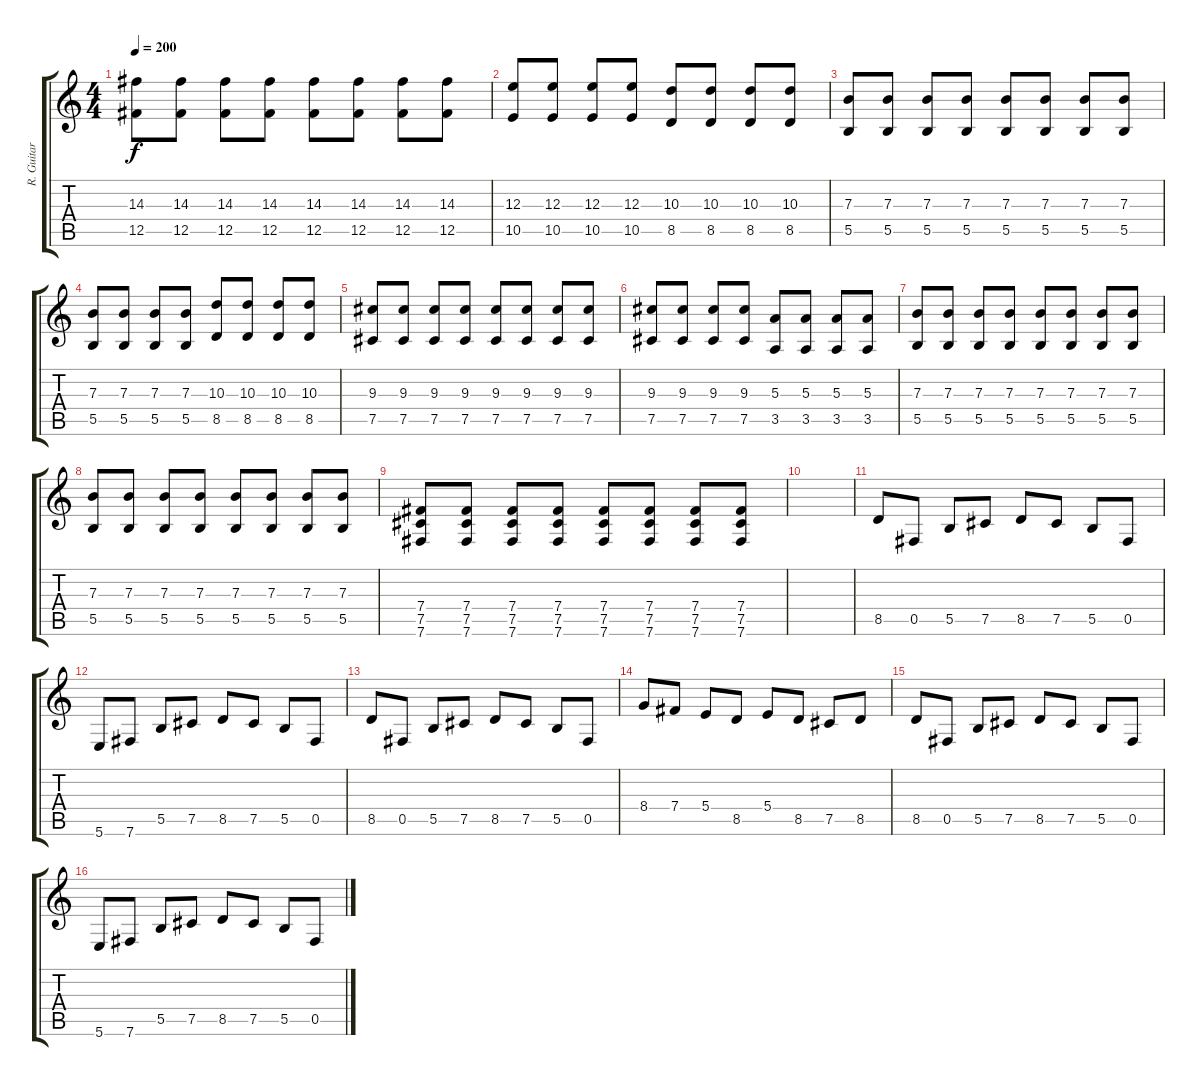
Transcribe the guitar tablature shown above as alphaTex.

\track ("R. Guitar" "R. Guitar") {instrument distortionguitar}
\staff {score tabs}
\tuning (Db4 Ab3 E3 B2 Gb2 B1) {hide}
\ts (4 4)
\tempo 200
\clef g2
\ks c
(14.3 12.5).8{dy f} (14.3 12.5).8 (14.3 12.5).8 (14.3 12.5).8 (14.3 12.5).8 (14.3 12.5).8 (14.3 12.5).8 (14.3 12.5).8 |
(12.3 10.5).8 (12.3 10.5).8 (12.3 10.5).8 (12.3 10.5).8 (10.3 8.5).8 (10.3 8.5).8 (10.3 8.5).8 (10.3 8.5).8 |
(7.3 5.5).8 (7.3 5.5).8 (7.3 5.5).8 (7.3 5.5).8 (7.3 5.5).8 (7.3 5.5).8 (7.3 5.5).8 (7.3 5.5).8 |
(7.3 5.5).8 (7.3 5.5).8 (7.3 5.5).8 (7.3 5.5).8 (10.3 8.5).8 (10.3 8.5).8 (10.3 8.5).8 (10.3 8.5).8 |
(9.3 7.5).8 (9.3 7.5).8 (9.3 7.5).8 (9.3 7.5).8 (9.3 7.5).8 (9.3 7.5).8 (9.3 7.5).8 (9.3 7.5).8 |
(9.3 7.5).8 (9.3 7.5).8 (9.3 7.5).8 (9.3 7.5).8 (5.3 3.5).8 (5.3 3.5).8 (5.3 3.5).8 (5.3 3.5).8 |
(7.3 5.5).8 (7.3 5.5).8 (7.3 5.5).8 (7.3 5.5).8 (7.3 5.5).8 (7.3 5.5).8 (7.3 5.5).8 (7.3 5.5).8 |
(7.3 5.5).8 (7.3 5.5).8 (7.3 5.5).8 (7.3 5.5).8 (7.3 5.5).8 (7.3 5.5).8 (7.3 5.5).8 (7.3 5.5).8 |
(7.4 7.5 7.6).8 (7.4 7.5 7.6).8 (7.4 7.5 7.6).8 (7.4 7.5 7.6).8 (7.4 7.5 7.6).8 (7.4 7.5 7.6).8 (7.4 7.5 7.6).8 (7.4 7.5 7.6).8 |
|
8.5.8 0.5.8 5.5.8 7.5.8 8.5.8 7.5.8 5.5.8 0.5.8 |
5.6.8 7.6.8 5.5.8 7.5.8 8.5.8 7.5.8 5.5.8 0.5.8 |
8.5.8 0.5.8 5.5.8 7.5.8 8.5.8 7.5.8 5.5.8 0.5.8 |
8.4.8 7.4.8 5.4.8 8.5.8 5.4.8 8.5.8 7.5.8 8.5.8 |
8.5.8 0.5.8 5.5.8 7.5.8 8.5.8 7.5.8 5.5.8 0.5.8 |
5.6.8 7.6.8 5.5.8 7.5.8 8.5.8 7.5.8 5.5.8 0.5.8
